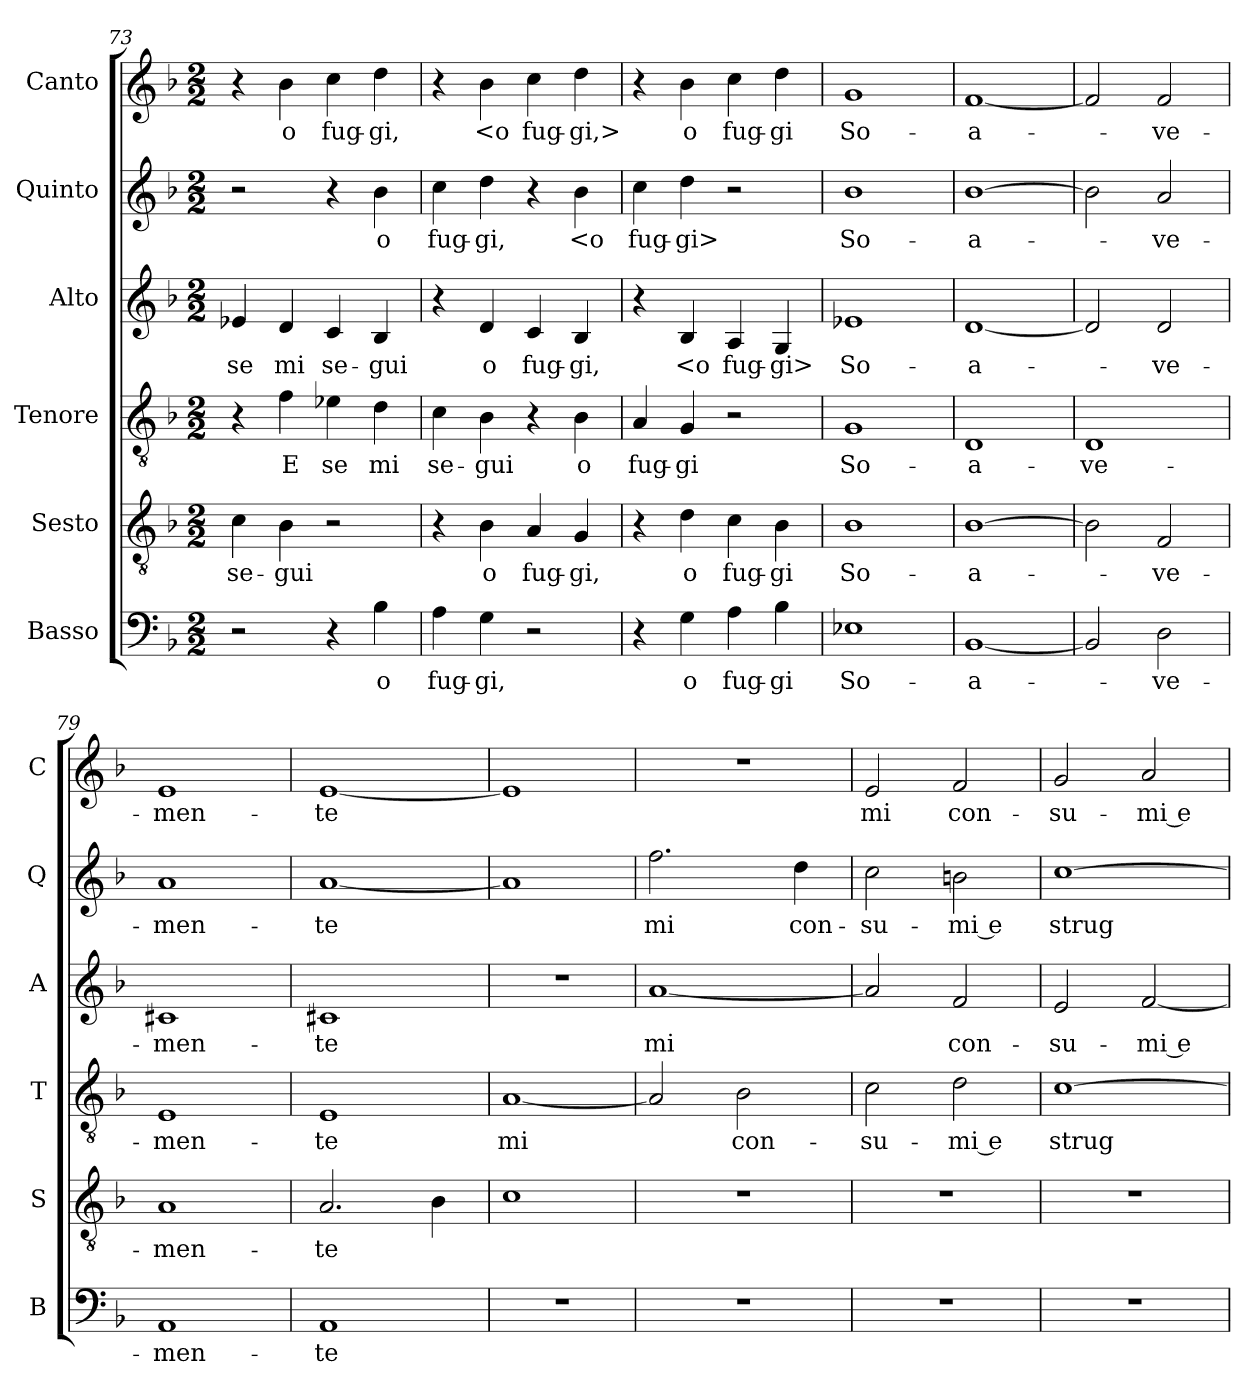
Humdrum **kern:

**kern	**text	**kern	**text	**kern	**text	**kern	**text	**kern	**text	**kern	**text
*part6	*part6	*part5	*part5	*part4	*part4	*part3	*part3	*part2	*part2	*part1	*part1
*staff6	*staff6	*staff5	*staff5	*staff4	*staff4	*staff3	*staff3	*staff2	*staff2	*staff1	*staff1
*I"Basso	*	*I"Sesto	*	*I"Tenore	*	*I"Alto	*	*I"Quinto	*	*I"Canto	*
*I'B	*	*I'S	*	*I'T	*	*I'A	*	*I'Q	*	*I'C	*
*clefF4	*	*clefGv2	*	*clefGv2	*	*clefG2	*	*clefG2	*	*clefG2	*
*k[b-]	*	*k[b-]	*	*k[b-]	*	*k[b-]	*	*k[b-]	*	*k[b-]	*
*d:	*	*d:	*	*d:	*	*d:	*	*d:	*	*d:	*
*M2/2	*	*M2/2	*	*M2/2	*	*M2/2	*	*M2/2	*	*M2/2	*
=73	=73	=73	=73	=73	=73	=73	=73	=73	=73	=73	=73
2r	.	4c	se-	4r	.	4e-X	se	2r	.	4r	.
.	.	4B-	-gui	4f	E	4d	mi	.	.	4b-	o
4r	.	2r	.	4e-X	se	4c	se-	4r	.	4cc	fug-
4B-	o	.	.	4d	mi	4B-	-gui	4b-	o	4dd	-gi,
=74	=74	=74	=74	=74	=74	=74	=74	=74	=74	=74	=74
4A	fug-	4r	.	4c	se-	4r	.	4cc	fug-	4r	.
4G	-gi,	4B-	o	4B-	-gui	4d	o	4dd	-gi,	4b-	<o
2r	.	4A	fug-	4r	.	4c	fug-	4r	.	4cc	fug-
.	.	4G	-gi,	4B-	o	4B-	-gi,	4b-	<o	4dd	-gi,>
=75	=75	=75	=75	=75	=75	=75	=75	=75	=75	=75	=75
4r	.	4r	.	4A	fug-	4r	.	4cc	fug-	4r	.
4G	o	4d	o	4G	-gi	4B-	<o	4dd	-gi>	4b-	o
4A	fug-	4c	fug-	2r	.	4A	fug-	2r	.	4cc	fug-
4B-	-gi	4B-	-gi	.	.	4G	-gi>	.	.	4dd	-gi
=76	=76	=76	=76	=76	=76	=76	=76	=76	=76	=76	=76
1E-X	So-	1B-	So-	1G	So-	1e-X	So-	1b-	So-	1g	So-
=77	=77	=77	=77	=77	=77	=77	=77	=77	=77	=77	=77
[1BB-	-a-	[1B-	-a-	1D	-a-	[1d	-a-	[1b-	-a-	[1f	-a-
=78	=78	=78	=78	=78	=78	=78	=78	=78	=78	=78	=78
2BB-]	.	2B-]	.	1D	-ve-	2d]	.	2b-]	.	2f]	.
2D	-ve-	2F	-ve-	.	.	2d	-ve-	2a	-ve-	2f	-ve-
=79	=79	=79	=79	=79	=79	=79	=79	=79	=79	=79	=79
1AA	-men-	1A	-men-	1E	-men-	1c#X	-men-	1a	-men-	1e	-men-
=80	=80	=80	=80	=80	=80	=80	=80	=80	=80	=80	=80
1AA	-te	2.A	-te	1E	-te	1c#X	-te	[1a	-te	[1e	-te
.	.	4B-	.	.	.	.	.	.	.	.	.
=81	=81	=81	=81	=81	=81	=81	=81	=81	=81	=81	=81
1r	.	1c	.	[1A	mi	1r	.	1a]	.	1e]	.
=82	=82	=82	=82	=82	=82	=82	=82	=82	=82	=82	=82
1r	.	1r	.	2A]	.	[1a	mi	2.ff	mi	1r	.
.	.	.	.	2B-	con-	.	.	.	.	.	.
.	.	.	.	.	.	.	.	4dd	con-	.	.
=83	=83	=83	=83	=83	=83	=83	=83	=83	=83	=83	=83
1r	.	1r	.	2c	-su-	2a]	.	2cc	-su-	2e	mi
.	.	.	.	2d	-mi e	2f	con-	2bn	-mi e	2f	con-
=84	=84	=84	=84	=84	=84	=84	=84	=84	=84	=84	=84
1r	.	1r	.	[1c	strug-	2e	-su-	[1cc	strug-	2g	-su-
.	.	.	.	.	.	[2f	-mi e	.	.	2a	-mi e
=	=	=	=	=	=	=	=	=	=	=	=
*-	*-	*-	*-	*-	*-	*-	*-	*-	*-	*-	*-
